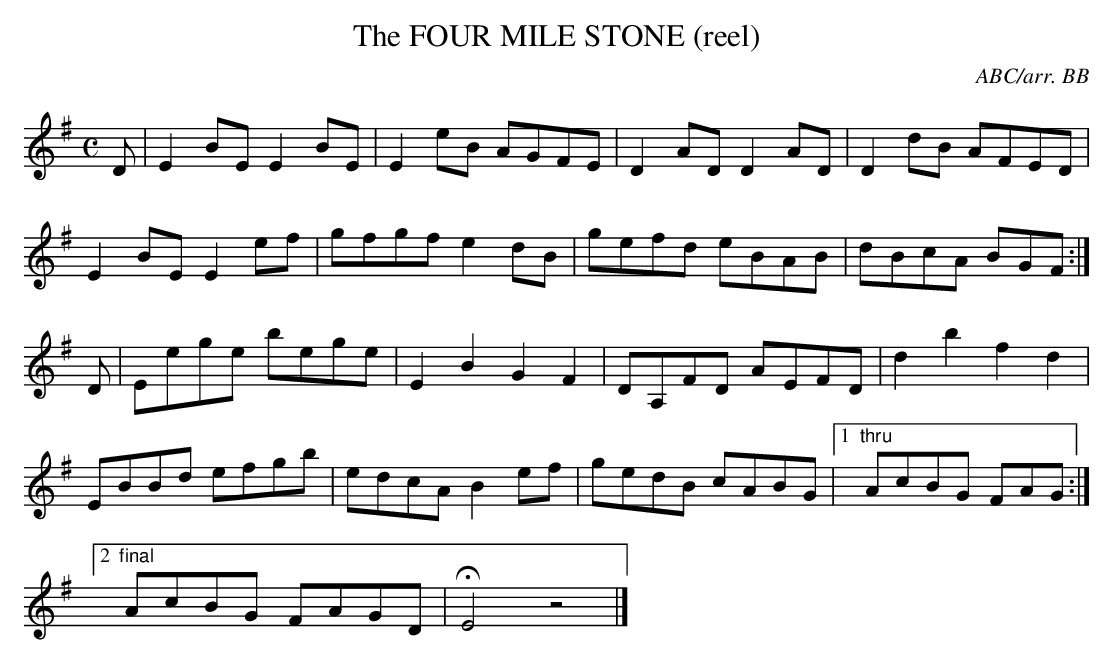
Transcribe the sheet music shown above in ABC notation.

X:1
T:FOUR MILE STONE (reel), The
C:ABC/arr. BB
L:1/8
M:C
K:Em
D|E2BE E2BE|E2eB AGFE|D2AD D2AD|D2dB AFED|
E2BE E2ef|gfgf e2dB|gefd eBAB|dBcA BGF :|
D|Eege bege|E2B2 G2F2|DA,FD AEFD|d2b2 f2d2|
EBBd efgb|edcA B2ef|gedB cABG|1 "thru"AcBG FAG :|
[2 "final"AcBG FAGD|HE4z4|]
